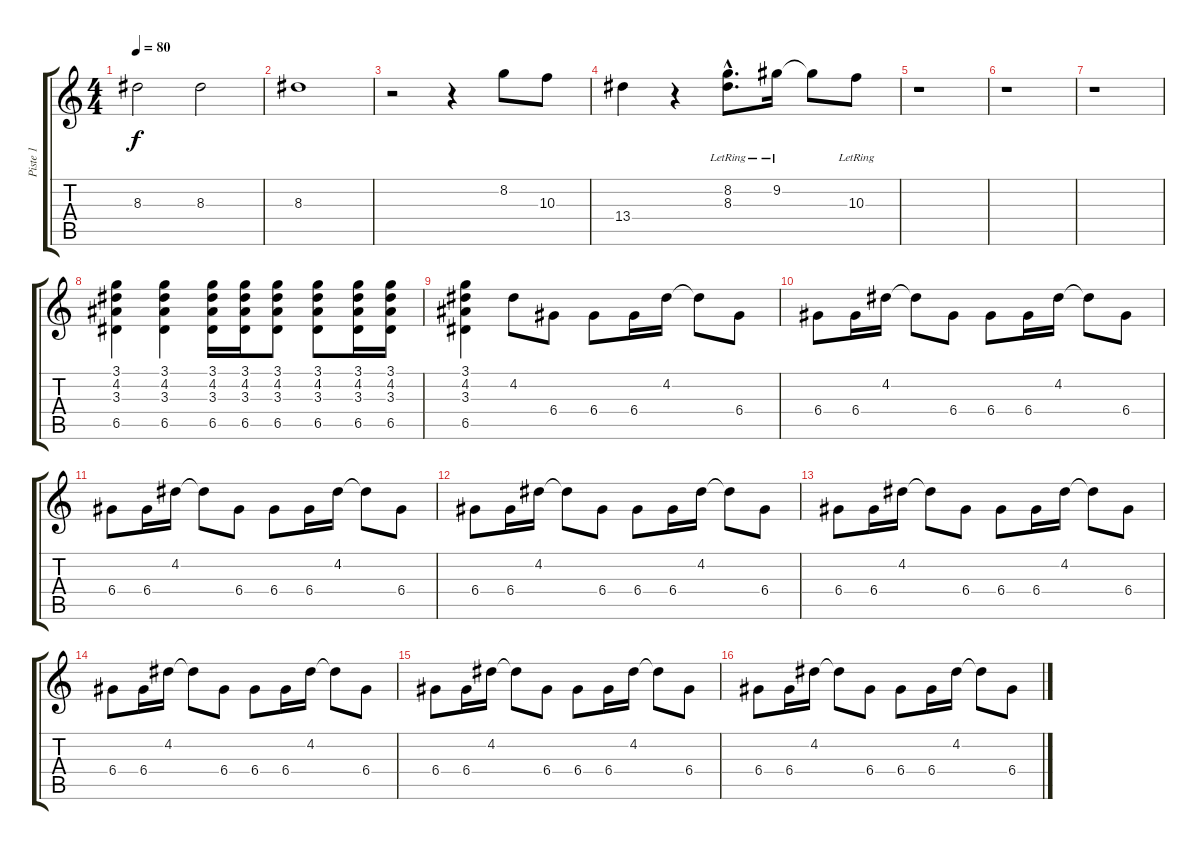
\track ("Piste 1" "Piste 1") {instrument electricguitarclean}
\staff {score tabs}
\tuning (E4 B3 G3 D3 A2 E2) {hide}
\ts (4 4)
\tempo 80
\clef g2
\ks c
8.3.2{dy f} 8.3.2 |
8.3.1 |
r.2 r.4 8.2.8 10.3.8 |
13.4.4 r.4 (8.2{hac lr} 8.3{hac lr}).8{d} 9.2{lr}.16 9.2{t}.8 10.3{lr}.8 |
r.1 |
r.1 |
r.1 |
(3.1 4.2 3.3 6.5).4 (3.1 4.2 3.3 6.5).4 (3.1 4.2 3.3 6.5).16 (3.1 4.2 3.3 6.5).16 (3.1 4.2 3.3 6.5).8 (3.1 4.2 3.3 6.5).8 (3.1 4.2 3.3 6.5).16 (3.1 4.2 3.3 6.5).16 |
(3.1 4.2 3.3 6.5).4 4.2.8 6.4.8 6.4.8 6.4.16 4.2.16 4.2{t}.8 6.4.8 |
6.4.8 6.4.16 4.2.16 4.2{t}.8 6.4.8 6.4.8 6.4.16 4.2.16 4.2{t}.8 6.4.8 |
6.4.8 6.4.16 4.2.16 4.2{t}.8 6.4.8 6.4.8 6.4.16 4.2.16 4.2{t}.8 6.4.8 |
6.4.8 6.4.16 4.2.16 4.2{t}.8 6.4.8 6.4.8 6.4.16 4.2.16 4.2{t}.8 6.4.8 |
6.4.8 6.4.16 4.2.16 4.2{t}.8 6.4.8 6.4.8 6.4.16 4.2.16 4.2{t}.8 6.4.8 |
6.4.8 6.4.16 4.2.16 4.2{t}.8 6.4.8 6.4.8 6.4.16 4.2.16 4.2{t}.8 6.4.8 |
6.4.8 6.4.16 4.2.16 4.2{t}.8 6.4.8 6.4.8 6.4.16 4.2.16 4.2{t}.8 6.4.8 |
6.4.8 6.4.16 4.2.16 4.2{t}.8 6.4.8 6.4.8 6.4.16 4.2.16 4.2{t}.8 6.4.8
